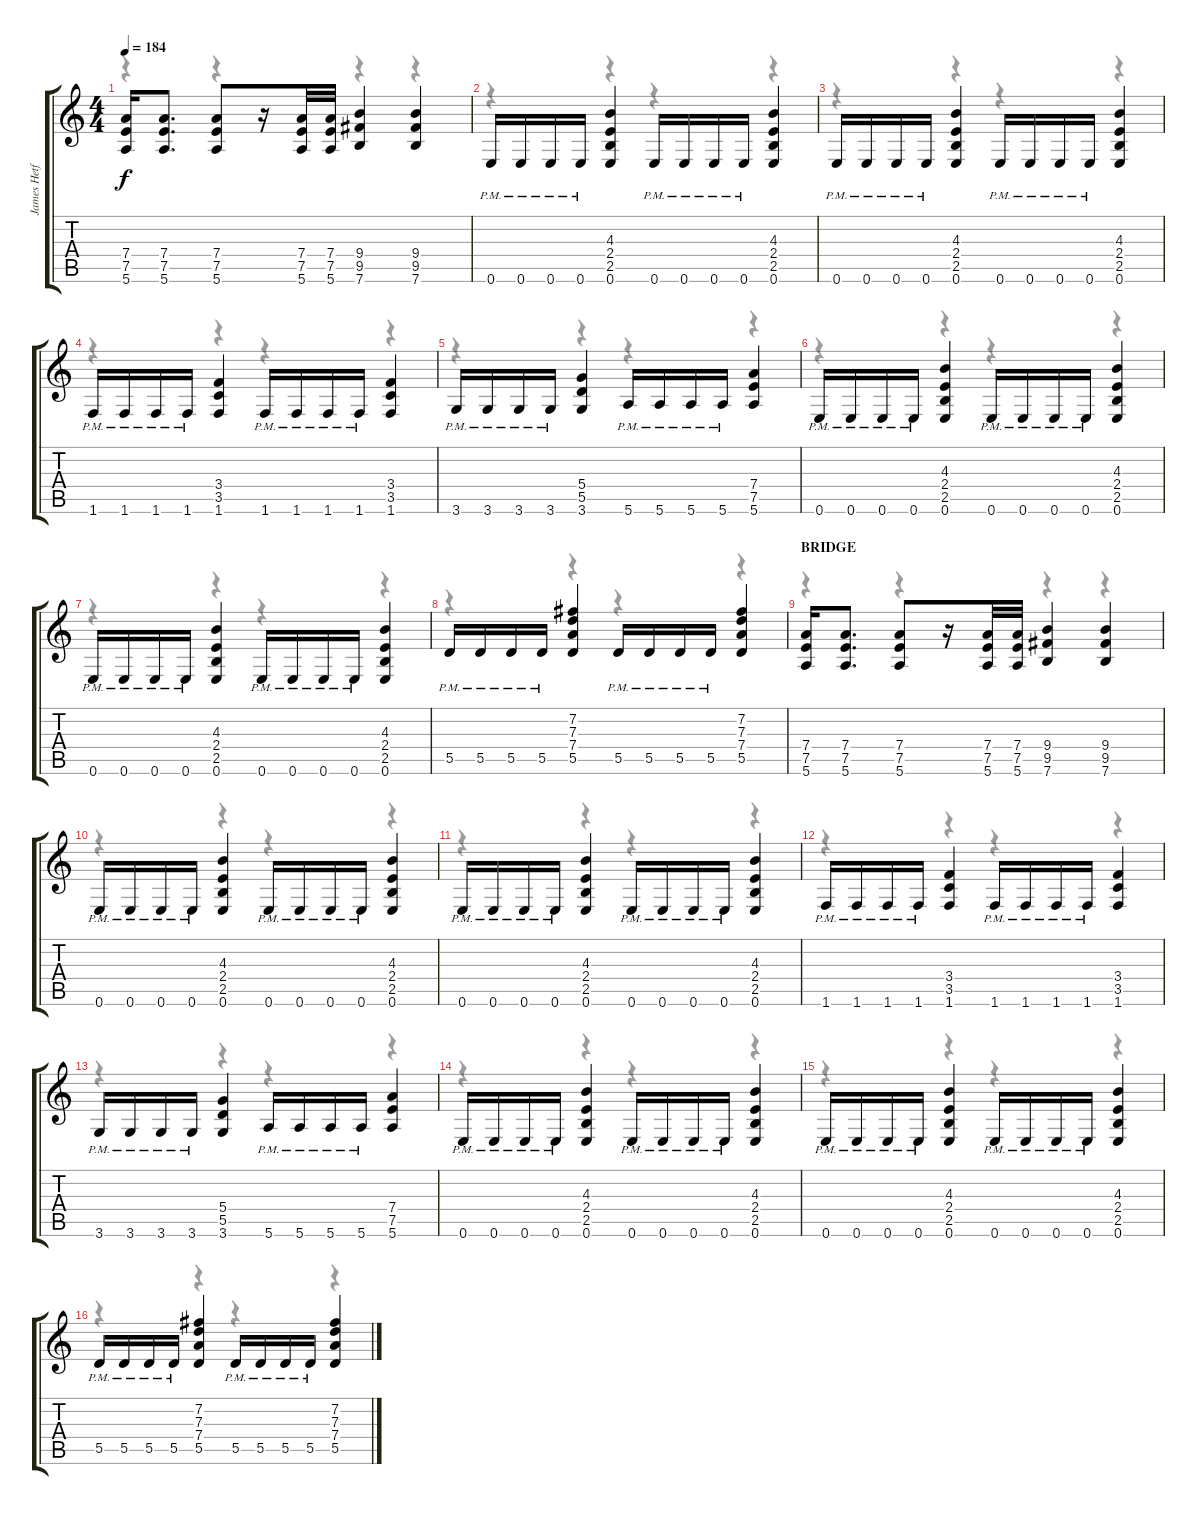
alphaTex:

\track ("James Hetfield (Rhythm)" "James Hetf") {instrument distortionguitar}
\staff {score tabs}
\tuning (E4 B3 G3 D3 A2 E2) {hide}
\voice
\ts (4 4)
\tempo 184
\clef g2
\ks c
(7.4 7.5 5.6).16{dy f} (7.4 7.5 5.6).8{d} (7.4 7.5 5.6).8 r.16 (7.4 7.5 5.6).32 (7.4 7.5 5.6).32 (9.4 9.5 7.6).4 (9.4 9.5 7.6).4 |
0.6{pm}.16 0.6{pm}.16 0.6{pm}.16 0.6{pm}.16 (4.3 2.4 2.5 0.6).4 0.6{pm}.16 0.6{pm}.16 0.6{pm}.16 0.6{pm}.16 (4.3 2.4 2.5 0.6).4 |
0.6{pm}.16 0.6{pm}.16 0.6{pm}.16 0.6{pm}.16 (4.3 2.4 2.5 0.6).4 0.6{pm}.16 0.6{pm}.16 0.6{pm}.16 0.6{pm}.16 (4.3 2.4 2.5 0.6).4 |
1.6{pm}.16 1.6{pm}.16 1.6{pm}.16 1.6{pm}.16 (3.4 3.5 1.6).4 1.6{pm}.16 1.6{pm}.16 1.6{pm}.16 1.6{pm}.16 (3.4 3.5 1.6).4 |
3.6{pm}.16 3.6{pm}.16 3.6{pm}.16 3.6{pm}.16 (5.4 5.5 3.6).4 5.6{pm}.16 5.6{pm}.16 5.6{pm}.16 5.6{pm}.16 (7.4 7.5 5.6).4 |
0.6{pm}.16 0.6{pm}.16 0.6{pm}.16 0.6{pm}.16 (4.3 2.4 2.5 0.6).4 0.6{pm}.16 0.6{pm}.16 0.6{pm}.16 0.6{pm}.16 (4.3 2.4 2.5 0.6).4 |
0.6{pm}.16 0.6{pm}.16 0.6{pm}.16 0.6{pm}.16 (4.3 2.4 2.5 0.6).4 0.6{pm}.16 0.6{pm}.16 0.6{pm}.16 0.6{pm}.16 (4.3 2.4 2.5 0.6).4 |
5.5{pm}.16 5.5{pm}.16 5.5{pm}.16 5.5{pm}.16 (7.2 7.3 7.4 5.5).4 5.5{pm}.16 5.5{pm}.16 5.5{pm}.16 5.5{pm}.16 (7.2 7.3 7.4 5.5).4 |
\section ("" "BRIDGE")
(7.4 7.5 5.6).16 (7.4 7.5 5.6).8{d} (7.4 7.5 5.6).8 r.16 (7.4 7.5 5.6).32 (7.4 7.5 5.6).32 (9.4 9.5 7.6).4 (9.4 9.5 7.6).4 |
0.6{pm}.16 0.6{pm}.16 0.6{pm}.16 0.6{pm}.16 (4.3 2.4 2.5 0.6).4 0.6{pm}.16 0.6{pm}.16 0.6{pm}.16 0.6{pm}.16 (4.3 2.4 2.5 0.6).4 |
0.6{pm}.16 0.6{pm}.16 0.6{pm}.16 0.6{pm}.16 (4.3 2.4 2.5 0.6).4 0.6{pm}.16 0.6{pm}.16 0.6{pm}.16 0.6{pm}.16 (4.3 2.4 2.5 0.6).4 |
1.6{pm}.16 1.6{pm}.16 1.6{pm}.16 1.6{pm}.16 (3.4 3.5 1.6).4 1.6{pm}.16 1.6{pm}.16 1.6{pm}.16 1.6{pm}.16 (3.4 3.5 1.6).4 |
3.6{pm}.16 3.6{pm}.16 3.6{pm}.16 3.6{pm}.16 (5.4 5.5 3.6).4 5.6{pm}.16 5.6{pm}.16 5.6{pm}.16 5.6{pm}.16 (7.4 7.5 5.6).4 |
0.6{pm}.16 0.6{pm}.16 0.6{pm}.16 0.6{pm}.16 (4.3 2.4 2.5 0.6).4 0.6{pm}.16 0.6{pm}.16 0.6{pm}.16 0.6{pm}.16 (4.3 2.4 2.5 0.6).4 |
0.6{pm}.16 0.6{pm}.16 0.6{pm}.16 0.6{pm}.16 (4.3 2.4 2.5 0.6).4 0.6{pm}.16 0.6{pm}.16 0.6{pm}.16 0.6{pm}.16 (4.3 2.4 2.5 0.6).4 |
5.5{pm}.16 5.5{pm}.16 5.5{pm}.16 5.5{pm}.16 (7.2 7.3 7.4 5.5).4 5.5{pm}.16 5.5{pm}.16 5.5{pm}.16 5.5{pm}.16 (7.2 7.3 7.4 5.5).4
\voice
\clef g2
\ottava regular
\simile none
\ks c
r.4{dy f} r.4 r.4 r.4 |
r.4 r.4 r.4 r.4 |
r.4 r.4 r.4 r.4 |
r.4 r.4 r.4 r.4 |
r.4 r.4 r.4 r.4 |
r.4 r.4 r.4 r.4 |
r.4 r.4 r.4 r.4 |
r.4 r.4 r.4 r.4 |
r.4 r.4 r.4 r.4 |
r.4 r.4 r.4 r.4 |
r.4 r.4 r.4 r.4 |
r.4 r.4 r.4 r.4 |
r.4 r.4 r.4 r.4 |
r.4 r.4 r.4 r.4 |
r.4 r.4 r.4 r.4 |
r.4 r.4 r.4 r.4
